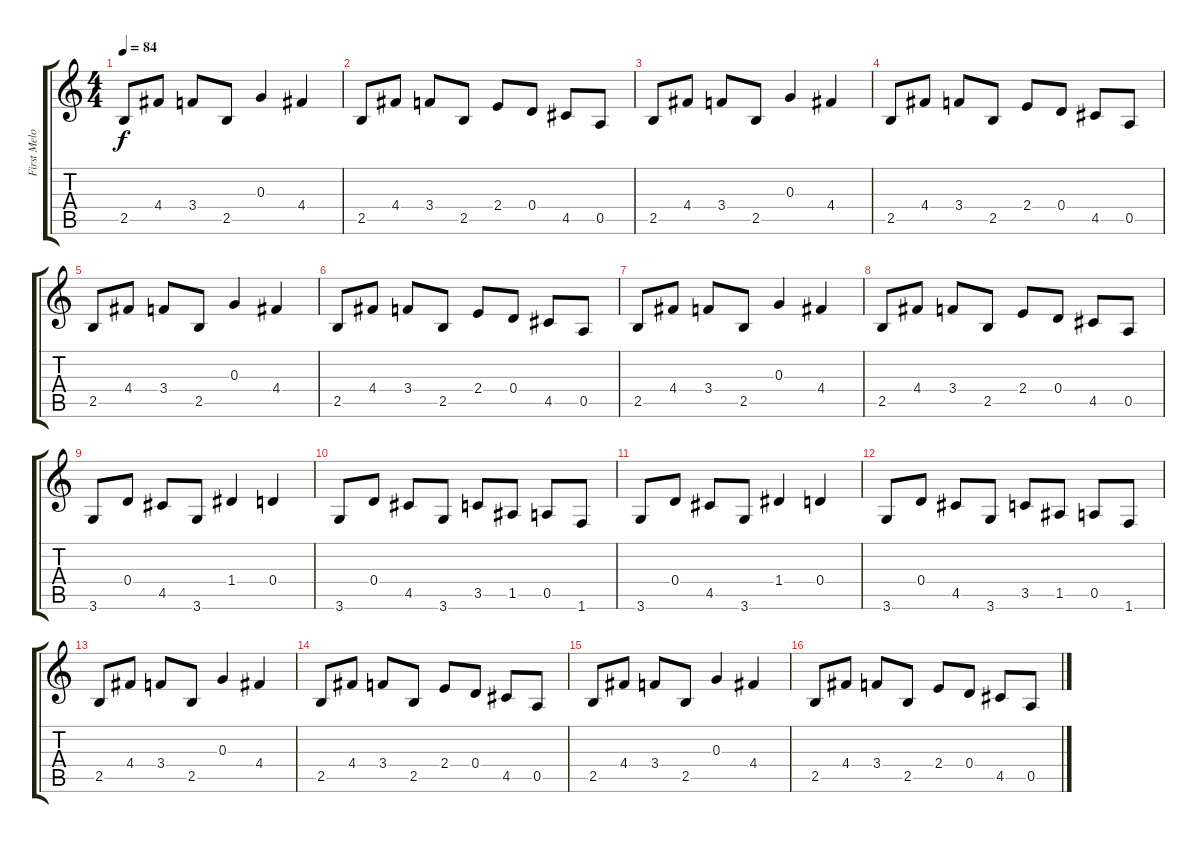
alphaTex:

\track ("First Melody" "First Melo") {instrument distortionguitar}
\staff {score tabs}
\tuning (E4 B3 G3 D3 A2 E2) {hide}
\ts (4 4)
\tempo 84
\clef g2
\ks c
2.5.8{dy f instrument distortionguitar} 4.4.8 3.4.8 2.5.8 0.3.4 4.4.4 |
2.5.8 4.4.8 3.4.8 2.5.8 2.4.8 0.4.8 4.5.8 0.5.8 |
2.5.8 4.4.8 3.4.8 2.5.8 0.3.4 4.4.4 |
2.5.8 4.4.8 3.4.8 2.5.8 2.4.8 0.4.8 4.5.8 0.5.8 |
2.5.8 4.4.8 3.4.8 2.5.8 0.3.4 4.4.4 |
2.5.8 4.4.8 3.4.8 2.5.8 2.4.8 0.4.8 4.5.8 0.5.8 |
2.5.8 4.4.8 3.4.8 2.5.8 0.3.4 4.4.4 |
2.5.8 4.4.8 3.4.8 2.5.8 2.4.8 0.4.8 4.5.8 0.5.8 |
3.6.8 0.4.8 4.5.8 3.6.8 1.4.4 0.4.4 |
3.6.8 0.4.8 4.5.8 3.6.8 3.5.8 1.5.8 0.5.8 1.6.8 |
3.6.8 0.4.8 4.5.8 3.6.8 1.4.4 0.4.4 |
3.6.8 0.4.8 4.5.8 3.6.8 3.5.8 1.5.8 0.5.8 1.6.8 |
2.5.8 4.4.8 3.4.8 2.5.8 0.3.4 4.4.4 |
2.5.8 4.4.8 3.4.8 2.5.8 2.4.8 0.4.8 4.5.8 0.5.8 |
2.5.8 4.4.8 3.4.8 2.5.8 0.3.4 4.4.4 |
2.5.8 4.4.8 3.4.8 2.5.8 2.4.8 0.4.8 4.5.8 0.5.8
